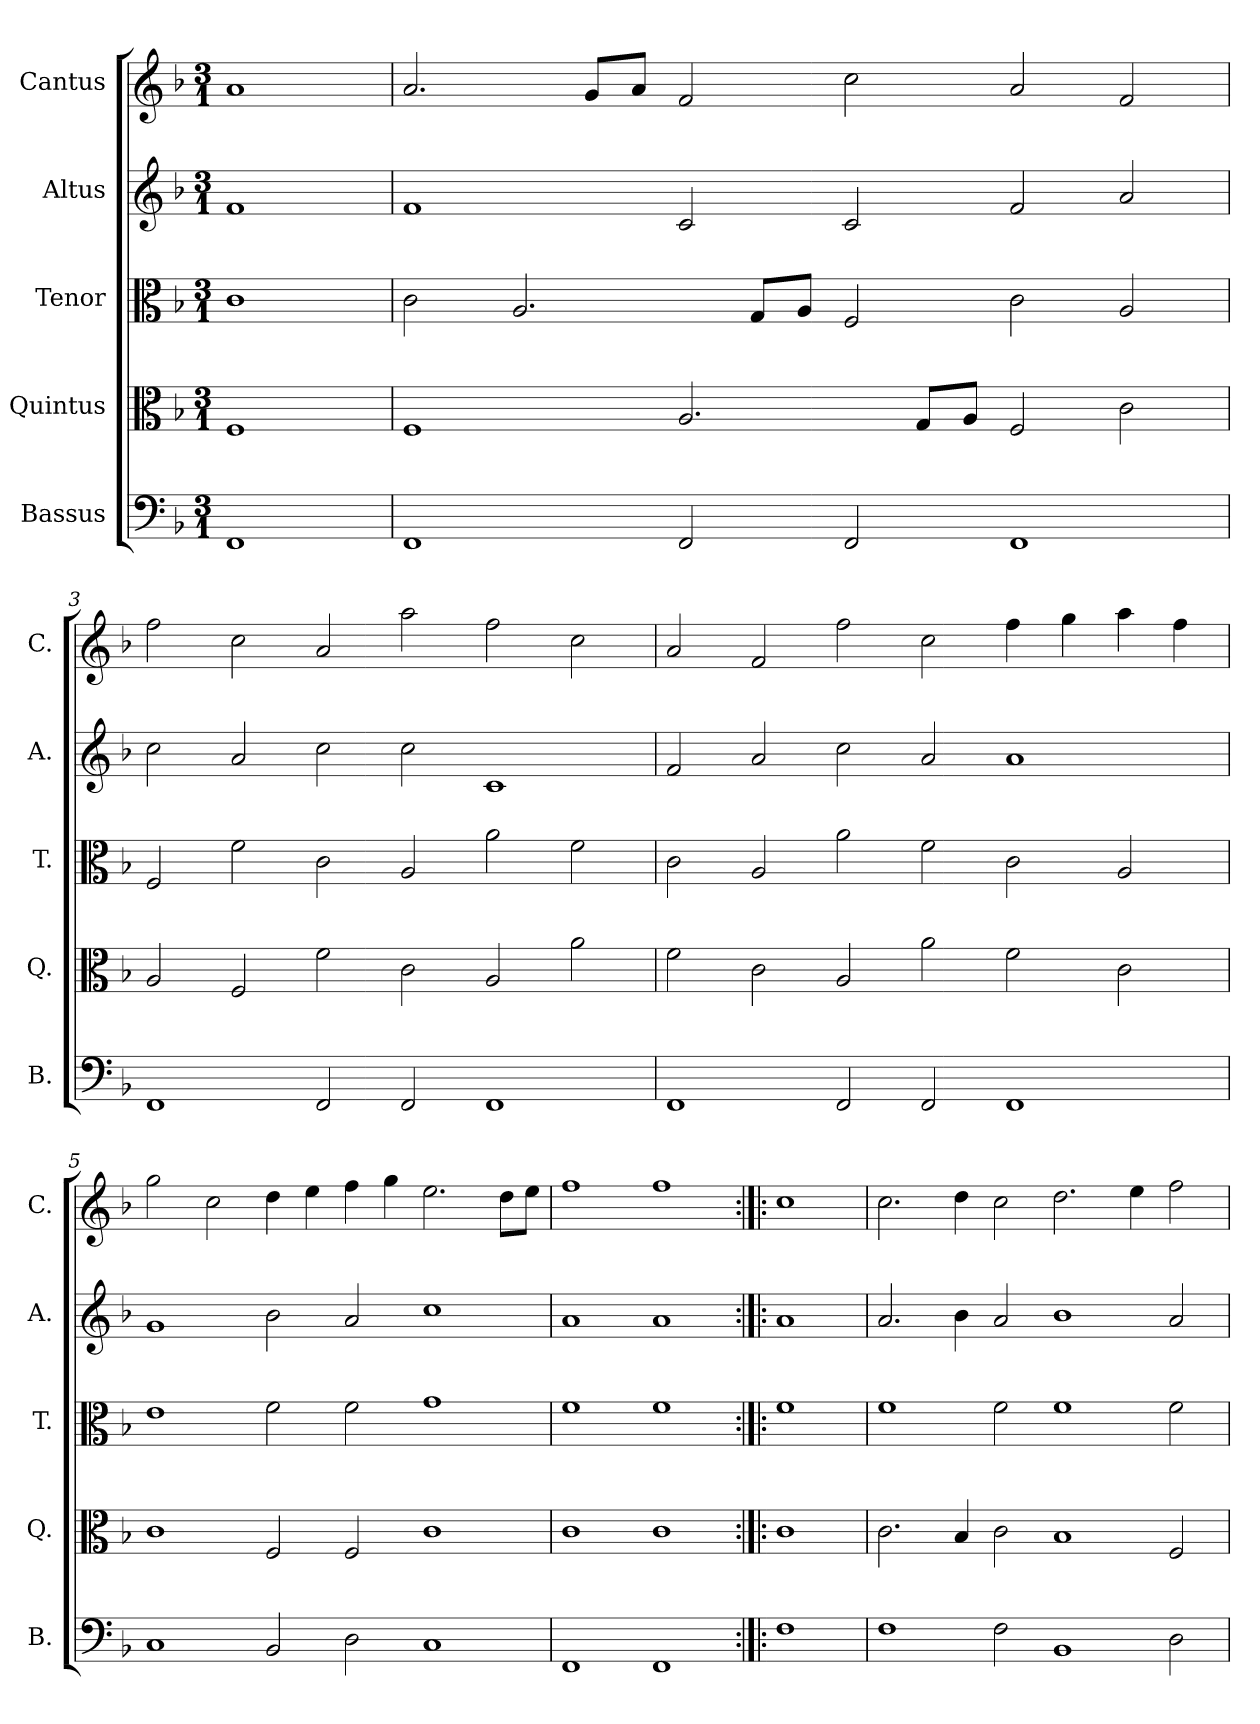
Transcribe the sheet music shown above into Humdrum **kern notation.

**kern	**kern	**kern	**kern	**kern
*part5	*part4	*part3	*part2	*part1
*staff5	*staff4	*staff3	*staff2	*staff1
*I"Bassus	*I"Quintus	*I"Tenor	*I"Altus	*I"Cantus
*I'B.	*I'Q.	*I'T.	*I'A.	*I'C.
*clefF4	*clefC3	*clefC3	*clefG2	*clefG2
*k[b-]	*k[b-]	*k[b-]	*k[b-]	*k[b-]
*F:	*F:	*F:	*F:	*F:
*M3/1	*M3/1	*M3/1	*M3/1	*M3/1
=1	=1	=1	=1	=1
1FF	1F	1c	1f	1a
=2	=2	=2	=2	=2
1FF	1F	2c\	1f	2.a/
.	.	2.A/	.	.
.	.	.	.	8g/L
.	.	.	.	8a/J
2FF/	2.A/	.	2c/	2f/
.	.	8G/L	.	.
.	.	8A/J	.	.
2FF/	.	2F/	2c/	2cc\
.	8G/L	.	.	.
.	8A/J	.	.	.
1FF	2F/	2c\	2f/	2a/
.	2c\	2A/	2a/	2f/
=3	=3	=3	=3	=3
1FF	2A/	2F/	2cc\	2ff\
.	2F/	2f\	2a/	2cc\
2FF/	2f\	2c\	2cc\	2a/
2FF/	2c\	2A/	2cc\	2aa\
1FF	2A/	2a\	1c	2ff\
.	2a\	2f\	.	2cc\
=4	=4	=4	=4	=4
1FF	2f\	2c\	2f/	2a/
.	2c\	2A/	2a/	2f/
2FF/	2A/	2a\	2cc\	2ff\
2FF/	2a\	2f\	2a/	2cc\
1FF	2f\	2c\	1a	4ff\
.	.	.	.	4gg\
.	2c\	2A/	.	4aa\
.	.	.	.	4ff\
=5	=5	=5	=5	=5
1C	1c	1e	1g	2gg\
.	.	.	.	2cc\
2BB-/	2F/	2f\	2b-\	4dd\
.	.	.	.	4ee\
2D\	2F/	2f\	2a/	4ff\
.	.	.	.	4gg\
1C	1c	1g	1cc	2.ee\
.	.	.	.	8dd\L
.	.	.	.	8ee\J
!!LO:LB:g=z
=6	=6	=6	=6	=6
1FF	1c	1f	1a	1ff
1FF	1c	1f	1a	1ff
=7:|!|:	=7:|!|:	=7:|!|:	=7:|!|:	=7:|!|:
1F	1c	1f	1a	1cc
=8	=8	=8	=8	=8
1F	2.c\	1f	2.a/	2.cc\
.	4B-/	.	4b-\	4dd\
2F\	2c\	2f\	2a/	2cc\
1BB-	1B-	1f	1b-	2.dd\
.	.	.	.	4ee\
2D\	2F/	2f\	2a/	2ff\
=	=	=	=	=
*-	*-	*-	*-	*-
